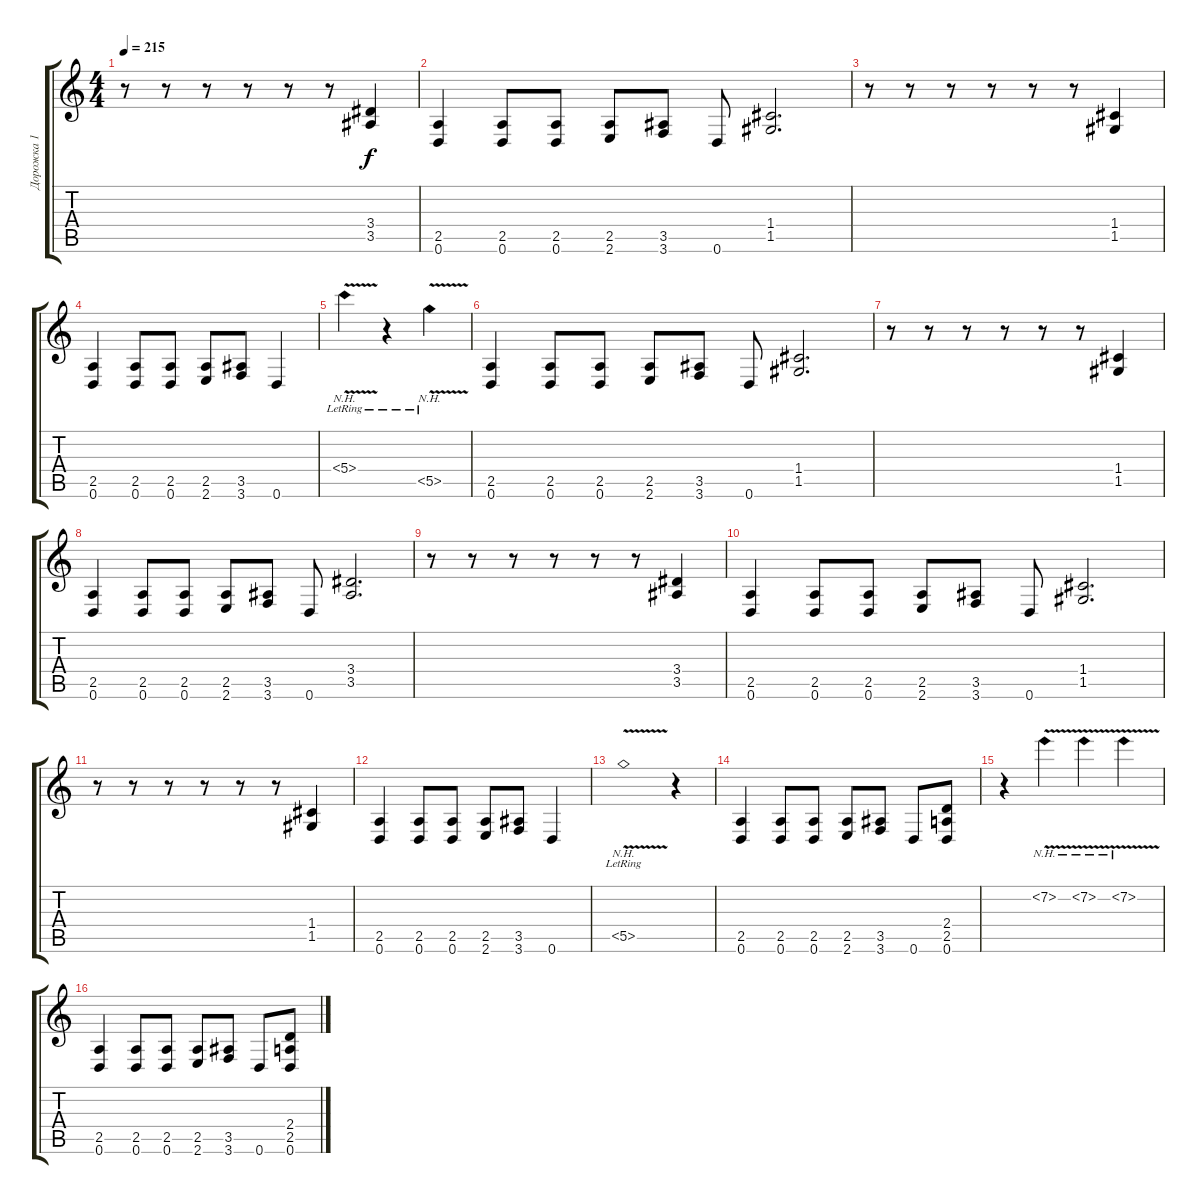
\track ("Дорожка 1" "Дорожка 1") {instrument distortionguitar}
\staff {score tabs}
\tuning (D4 A3 F3 C3 G2 D2) {hide}
\ts (4 4)
\tempo 215
\clef g2
\ks c
r.8{dy f} r.8 r.8 r.8 r.8 r.8 (3.4 3.5).4 |
(2.5 0.6).4 (2.5 0.6).8 (2.5 0.6).8 (2.5 2.6).8 (3.5 3.6).8 0.6.8 (1.4 1.5).2{d} |
r.8 r.8 r.8 r.8 r.8 r.8 (1.4 1.5).4 |
(2.5 0.6).4 (2.5 0.6).8 (2.5 0.6).8 (2.5 2.6).8 (3.5 3.6).8 0.6.4 |
5.4{nh v lr}.4 r.4 5.5{nh v lr}.4 |
(2.5 0.6).4 (2.5 0.6).8 (2.5 0.6).8 (2.5 2.6).8 (3.5 3.6).8 0.6.8 (1.4 1.5).2{d} |
r.8 r.8 r.8 r.8 r.8 r.8 (1.4 1.5).4 |
(2.5 0.6).4 (2.5 0.6).8 (2.5 0.6).8 (2.5 2.6).8 (3.5 3.6).8 0.6.8 (3.4 3.5).2{d} |
r.8 r.8 r.8 r.8 r.8 r.8 (3.4 3.5).4 |
(2.5 0.6).4 (2.5 0.6).8 (2.5 0.6).8 (2.5 2.6).8 (3.5 3.6).8 0.6.8 (1.4 1.5).2{d} |
r.8 r.8 r.8 r.8 r.8 r.8 (1.4 1.5).4 |
(2.5 0.6).4 (2.5 0.6).8 (2.5 0.6).8 (2.5 2.6).8 (3.5 3.6).8 0.6.4 |
5.5{nh v lr}.1 r.4 |
(2.5 0.6).4 (2.5 0.6).8 (2.5 0.6).8 (2.5 2.6).8 (3.5 3.6).8 0.6.8 (2.4 2.5 0.6).8 |
r.4 7.2{nh v}.4 7.2{nh v}.4 7.2{nh v}.4 |
(2.5 0.6).4 (2.5 0.6).8 (2.5 0.6).8 (2.5 2.6).8 (3.5 3.6).8 0.6.8 (2.4 2.5 0.6).8
